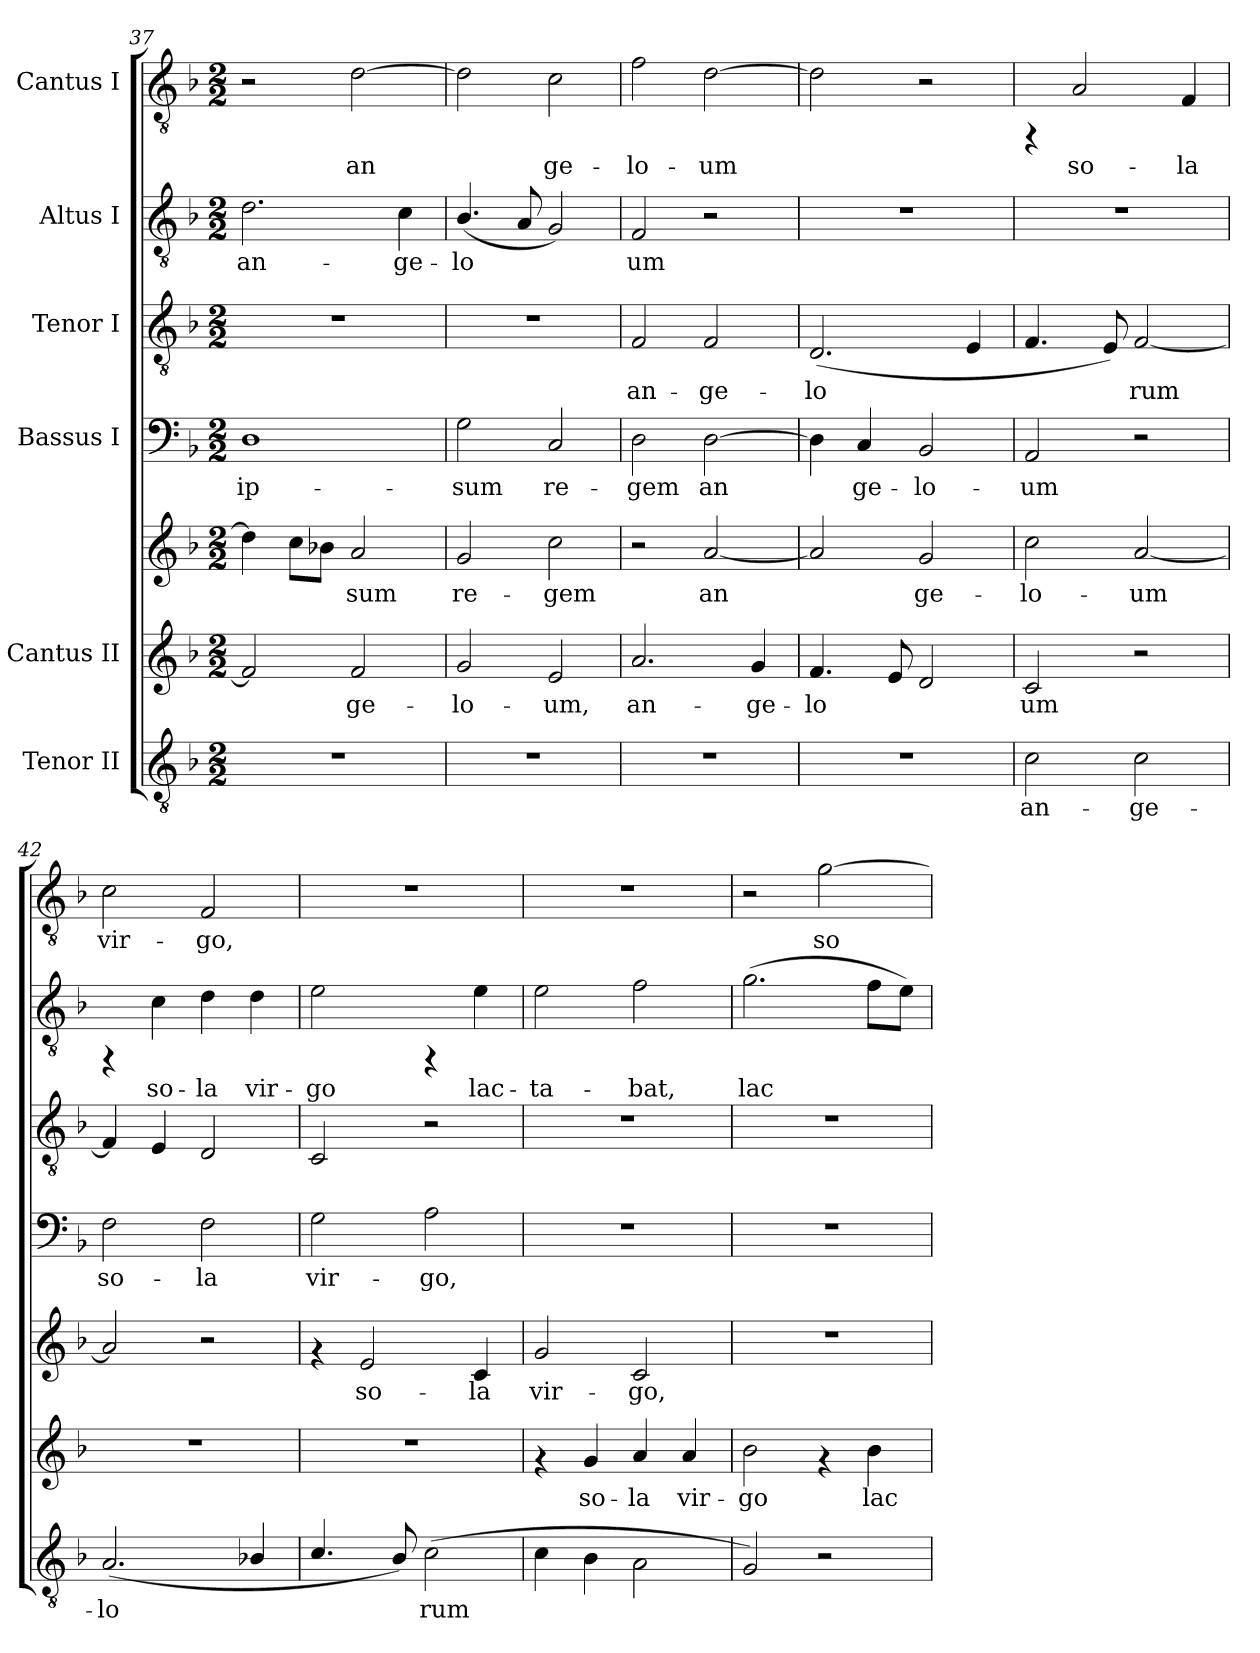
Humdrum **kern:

**kern	**text	**kern	**text	**kern	**text	**kern	**text	**kern	**text	**kern	**text	**kern	**text
*part6	*part6	*part5	*part5	*part5	*part5	*part4	*part4	*part3	*part3	*part2	*part2	*part1	*part1
*staff7	*staff7	*staff6	*staff6	*staff5	*staff5	*staff4	*staff4	*staff3	*staff3	*staff2	*staff2	*staff1	*staff1
*I"Tenor II	*	*I"Cantus II	*	*	*	*I"Bassus I	*	*I"Tenor I	*	*I"Altus I	*	*I"Cantus I	*
!!LO:LB:g=z
*clefGv2	*	*clefG2	*	*clefG2	*	*clefF4	*	*clefGv2	*	*clefGv2	*	*clefGv2	*
*k[b-]	*	*k[b-]	*	*k[b-]	*	*k[b-]	*	*k[b-]	*	*k[b-]	*	*k[b-]	*
*F:	*	*F:	*	*F:	*	*F:	*	*F:	*	*F:	*	*F:	*
*M2/2	*	*M2/2	*	*M2/2	*	*M2/2	*	*M2/2	*	*M2/2	*	*M2/2	*
=37	=37	=37	=37	=37	=37	=37	=37	=37	=37	=37	=37	=37	=37
!	!	!	!LO:LY:b:cj	!	!LO:LY:b:cj	!	!LO:LY:b:cj	!	!	!	!LO:LY:b:cj	!	!
1r	.	2f/]	.	4dd\]	-	1D	ip-	1r	.	2.d\	an-	2r	.
!	!	!	!	!	!LO:LY:b:cj	!	!	!	!	!	!	!	!
.	.	.	.	8cc\L	.	.	.	.	.	.	.	.	.
!	!	!	!	!	!LO:LY:b:cj	!	!	!	!	!	!	!	!
.	.	.	.	8b-X\J	.	.	.	.	.	.	.	.	.
!	!	!	!LO:LY:b:cj	!	!LO:LY:b:cj	!	!	!	!	!	!	!	!LO:LY:b:cj
.	.	2f/	ge-	2a/	sum	.	.	.	.	.	.	[>2d\	an-
!	!	!	!	!	!	!	!	!	!	!	!LO:LY:b:cj	!	!
.	.	.	.	.	.	.	.	.	.	4c\	-ge-	.	.
=38	=38	=38	=38	=38	=38	=38	=38	=38	=38	=38	=38	=38	=38
!	!	!	!LO:LY:b:cj	!	!LO:LY:b:cj	!	!LO:LY:b:cj	!	!	!	!LO:LY:b:cj	!	!LO:LY:b:cj
1r	.	2g/	lo-	2g/	-re-	2G\	-sum	1r	.	(<4.B-/	-lo-	2d\]	-
!	!	!	!	!	!	!	!	!	!	!	!LO:LY:b:cj	!	!
.	.	.	.	.	.	.	.	.	.	8A/	--	.	.
!	!	!	!LO:LY:b:cj	!	!LO:LY:b:cj	!	!LO:LY:b:cj	!	!	!	!LO:LY:b:cj	!	!LO:LY:b:cj
.	.	2e/	-um,	2cc\	-gem	2C/	re-	.	.	2G/)	--	2c\	ge-
=39	=39	=39	=39	=39	=39	=39	=39	=39	=39	=39	=39	=39	=39
!	!	!	!LO:LY:b:cj	!	!	!	!LO:LY:b:cj	!	!LO:LY:b:cj	!	!LO:LY:b:cj	!	!LO:LY:b:cj
1r	.	2.a/	-an-	2r	.	2D\	-gem	2F/	an-	2F/	-um	2f\	-lo-
!	!	!	!	!	!LO:LY:b:cj	!	!LO:LY:b:cj	!	!LO:LY:b:cj	!	!	!	!LO:LY:b:cj
.	.	.	.	[<2a/	an-	[>2D\	an-	2F/	-ge-	2r	.	[>2d\	-um
!	!	!	!LO:LY:b:cj	!	!	!	!	!	!	!	!	!	!
.	.	4g/	-ge-	.	.	.	.	.	.	.	.	.	.
=40	=40	=40	=40	=40	=40	=40	=40	=40	=40	=40	=40	=40	=40
!	!	!	!LO:LY:b:cj	!	!LO:LY:b:cj	!	!LO:LY:b:cj	!	!LO:LY:b:cj	!	!	!	!
1r	.	4.f/	-lo-	2a/]	-	4D\]	-	(<2.D/	-lo-	1r	.	2d\]	.
!	!	!	!	!	!	!	!LO:LY:b:cj	!	!	!	!	!	!
.	.	.	.	.	.	4C/	ge-	.	.	.	.	.	.
!	!	!	!LO:LY:b:cj	!	!	!	!	!	!	!	!	!	!
.	.	8e/	--	.	.	.	.	.	.	.	.	.	.
!	!	!	!LO:LY:b:cj	!	!LO:LY:b:cj	!	!LO:LY:b:cj	!	!	!	!	!	!
.	.	2d/	--	2g/	ge-	2BB-/	-lo-	.	.	.	.	2r	.
!	!	!	!	!	!	!	!	!	!LO:LY:b:cj	!	!	!	!
.	.	.	.	.	.	.	.	4E/	--	.	.	.	.
=41	=41	=41	=41	=41	=41	=41	=41	=41	=41	=41	=41	=41	=41
!	!LO:LY:b:cj	!	!LO:LY:b:cj	!	!LO:LY:b:cj	!	!LO:LY:b:cj	!	!LO:LY:b:cj	!	!	!	!
2c\	an-	2c/	um	2cc\	-lo-	2AA/	-um	4.F/	-	1r	.	4rFF	.
!	!	!	!	!	!	!	!	!	!	!	!	!	!LO:LY:b:cj
.	.	.	.	.	.	.	.	.	.	.	.	2A/	so-
!	!	!	!	!	!	!	!	!	!LO:LY:b:cj	!	!	!	!
.	.	.	.	.	.	.	.	8E/)	.	.	.	.	.
!	!LO:LY:b:cj	!	!	!	!LO:LY:b:cj	!	!	!	!LO:LY:b:cj	!	!	!	!
2c\	-ge-	2r	.	[<2a/	-um	2r	.	[<2F/	rum	.	.	.	.
!	!	!	!	!	!	!	!	!	!	!	!	!	!LO:LY:b:cj
.	.	.	.	.	.	.	.	.	.	.	.	4F/	-la
=42	=42	=42	=42	=42	=42	=42	=42	=42	=42	=42	=42	=42	=42
!	!LO:LY:b:cj	!	!	!	!	!	!LO:LY:b:cj	!	!	!	!	!	!LO:LY:b:cj
(<2.A/	-lo-	1r	.	2a/]	.	2F\	so-	4F/]	.	4rFF	.	2c\	vir-
!	!	!	!	!	!	!	!	!	!	!	!LO:LY:b:cj	!	!
.	.	.	.	.	.	.	.	4E/	.	4c\	so-	.	.
!	!	!	!	!	!	!	!LO:LY:b:cj	!	!	!	!LO:LY:b:cj	!	!LO:LY:b:cj
.	.	.	.	2r	.	2F\	-la	2D/	.	4d\	-la	2F/	-go,
!	!LO:LY:b:cj	!	!	!	!	!	!	!	!	!	!LO:LY:b:cj	!	!
4B-X/	--	.	.	.	.	.	.	.	.	4d\	vir-	.	.
!!LO:PB:g=z
=43	=43	=43	=43	=43	=43	=43	=43	=43	=43	=43	=43	=43	=43
!	!LO:LY:b:cj	!	!	!	!	!	!LO:LY:b:cj	!	!	!	!LO:LY:b:cj	!	!
4.c/	-	1r	.	4rf	.	2G\	vir-	2C/	.	2e\	-go	1r	.
!	!	!	!	!	!LO:LY:b:cj	!	!	!	!	!	!	!	!
.	.	.	.	2e/	so-	.	.	.	.	.	.	.	.
!	!LO:LY:b:cj	!	!	!	!	!	!	!	!	!	!	!	!
8B-/)	.	.	.	.	.	.	.	.	.	.	.	.	.
!	!LO:LY:b:cj	!	!	!	!	!	!LO:LY:b:cj	!	!	!	!	!	!
(>2c\	rum	.	.	.	.	2A\	-go,	2r	.	4rFF	.	.	.
!	!	!	!	!	!LO:LY:b:cj	!	!	!	!	!	!LO:LY:b:cj	!	!
.	.	.	.	4c/	-la	.	.	.	.	4e\	lac-	.	.
=44	=44	=44	=44	=44	=44	=44	=44	=44	=44	=44	=44	=44	=44
!	!	!	!	!	!LO:LY:b:cj	!	!	!	!	!	!LO:LY:b:cj	!	!
4c\	.	4rf	.	2g/	vir-	1r	.	1r	.	2e\	-ta-	1r	.
!	!	!	!LO:LY:b:cj	!	!	!	!	!	!	!	!	!	!
4B-\	.	4g/	so-	.	.	.	.	.	.	.	.	.	.
!	!	!	!LO:LY:b:cj	!	!LO:LY:b:cj	!	!	!	!	!	!LO:LY:b:cj	!	!
2A\	.	4a/	-la	2c/	-go,	.	.	.	.	2f\	-bat,	.	.
!	!	!	!LO:LY:b:cj	!	!	!	!	!	!	!	!	!	!
.	.	4a/	vir-	.	.	.	.	.	.	.	.	.	.
=45	=45	=45	=45	=45	=45	=45	=45	=45	=45	=45	=45	=45	=45
!	!	!	!LO:LY:b:cj	!	!	!	!	!	!	!	!LO:LY:b:cj	!	!
2G/)	.	2b-\	-go	1r	.	1r	.	1r	.	(>2.g\	lac-	2r	.
!	!	!	!	!	!	!	!	!	!	!	!	!	!LO:LY:b:cj
2r	.	4rf	.	.	.	.	.	.	.	.	.	[>2g\	so-
!	!	!	!LO:LY:b:cj	!	!	!	!	!	!	!	!LO:LY:b:cj	!	!
.	.	4b-\	lac-	.	.	.	.	.	.	8f\L	--	.	.
!	!	!	!	!	!	!	!	!	!	!	!LO:LY:b:cj	!	!
.	.	.	.	.	.	.	.	.	.	8e\J)	--	.	.
=	=	=	=	=	=	=	=	=	=	=	=	=	=
*-	*-	*-	*-	*-	*-	*-	*-	*-	*-	*-	*-	*-	*-
